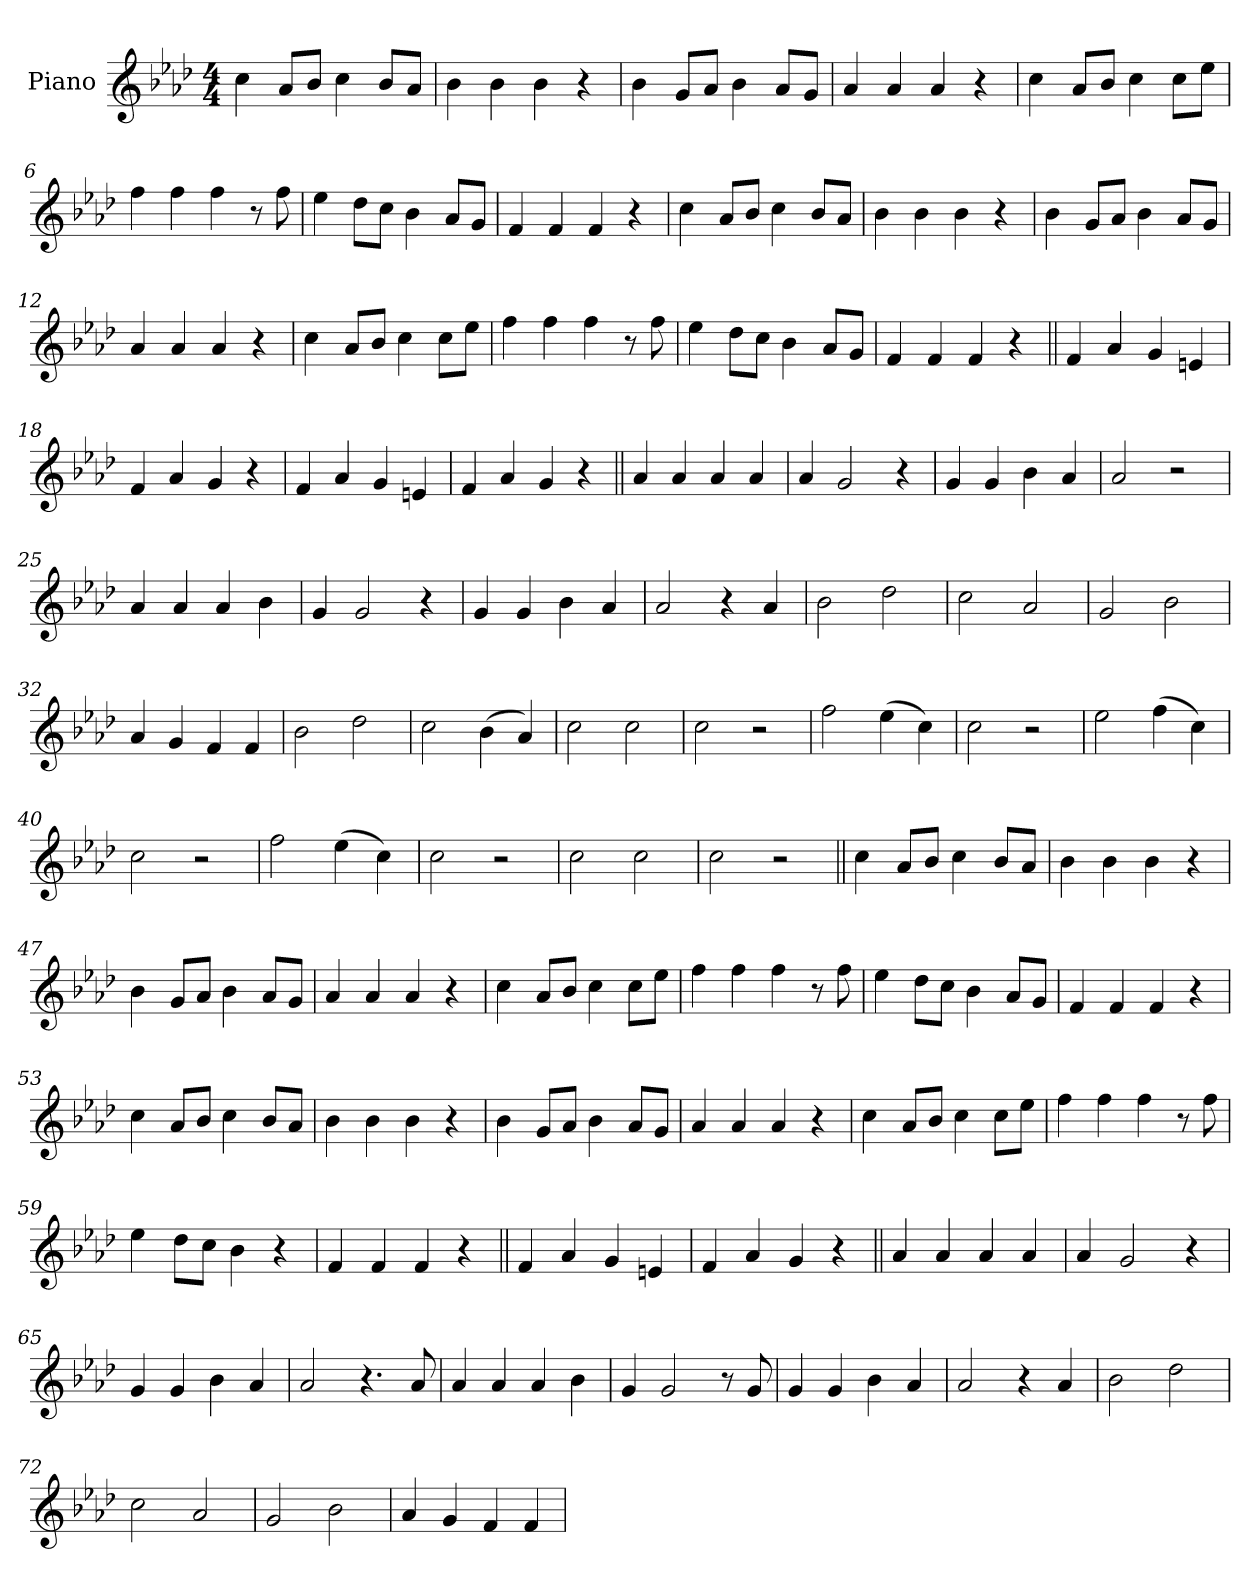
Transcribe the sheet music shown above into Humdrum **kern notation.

**kern
*part1
*staff1
*I"Piano
*I'Pno.
*clefG2
*k[b-e-a-d-]
*M4/4
*MM160
=1
4cc
8a-L
8b-J
4cc
8b-L
8a-J
=2
4b-
4b-
4b-
4r
=3
4b-
8gL
8a-J
4b-
8a-L
8gJ
=4
4a-
4a-
4a-
4r
=5
4cc
8a-L
8b-J
4cc
8ccL
8ee-J
=6
4ff
4ff
4ff
8r
8ff
=7
4ee-
8dd-L
8ccJ
4b-
8a-L
8gJ
=8
4f
4f
4f
4r
=9
4cc
8a-L
8b-J
4cc
8b-L
8a-J
=10
4b-
4b-
4b-
4r
=11
4b-
8gL
8a-J
4b-
8a-L
8gJ
=12
4a-
4a-
4a-
4r
=13
4cc
8a-L
8b-J
4cc
8ccL
8ee-J
=14
4ff
4ff
4ff
8r
8ff
=15
4ee-
8dd-L
8ccJ
4b-
8a-L
8gJ
=16
4f
4f
4f
4r
=17||
4f!
4a-!
4g!
4en!
=18
4f!
4a-!
4g!
4r
=19
4f!
4a-!
4g!
4en!
=20
4f!
4a-!
4g!
4r
=21||
4a-
4a-
4a-
4a-
=22
4a-
2g
4r
=23
4g
4g
4b-
4a-
=24
2a-
2r
=25
4a-
4a-
4a-
4b-
=26
4g
2g
4r
=27
4g
4g
4b-
4a-
=28
2a-
4r
4a-
=29
2b-
2dd-
=30
2cc
2a-
=31
2g
2b-
=32
4a-
4g
4f
4f
=33
2b-
2dd-
=34
2cc
(>4b-
4a-)
=35
2cc
2cc
=36
2cc
2r
=37
2ff
(>4ee-
4cc)
=38
2cc
2r
=39
2ee-
(>4ff
4cc)
=40
2cc
2r
=41
2ff
(>4ee-
4cc)
=42
2cc
2r
=43
2cc
2cc
=44
2cc
2r
=45||
4cc
8a-L
8b-J
4cc
8b-L
8a-J
=46
4b-
4b-
4b-
4r
=47
4b-
8gL
8a-J
4b-
8a-L
8gJ
=48
4a-
4a-
4a-
4r
=49
4cc
8a-L
8b-J
4cc
8ccL
8ee-J
=50
4ff
4ff
4ff
8r
8ff
=51
4ee-
8dd-L
8ccJ
4b-
8a-L
8gJ
=52
4f
4f
4f
4r
=53
4cc
8a-L
8b-J
4cc
8b-L
8a-J
=54
4b-
4b-
4b-
4r
=55
4b-
8gL
8a-J
4b-
8a-L
8gJ
=56
4a-
4a-
4a-
4r
=57
4cc
8a-L
8b-J
4cc
8ccL
8ee-J
=58
4ff
4ff
4ff
8r
8ff
=59
4ee-
8dd-L
8ccJ
4b-
4r
=60
4f
4f
4f
4r
=61||
4f!
4a-!
4g!
4en!
=62
4f!
4a-!
4g!
4r
=63||
4a-
4a-
4a-
4a-
=64
4a-
2g
4r
=65
4g
4g
4b-
4a-
=66
2a-
4.r
8a-
=67
4a-
4a-
4a-
4b-
=68
4g
2g
8r
8g
=69
4g
4g
4b-
4a-
=70
2a-
4r
4a-
=71
2b-
2dd-
=72
2cc
2a-
=73
2g
2b-
=74
4a-
4g
4f
4f
=
*-
